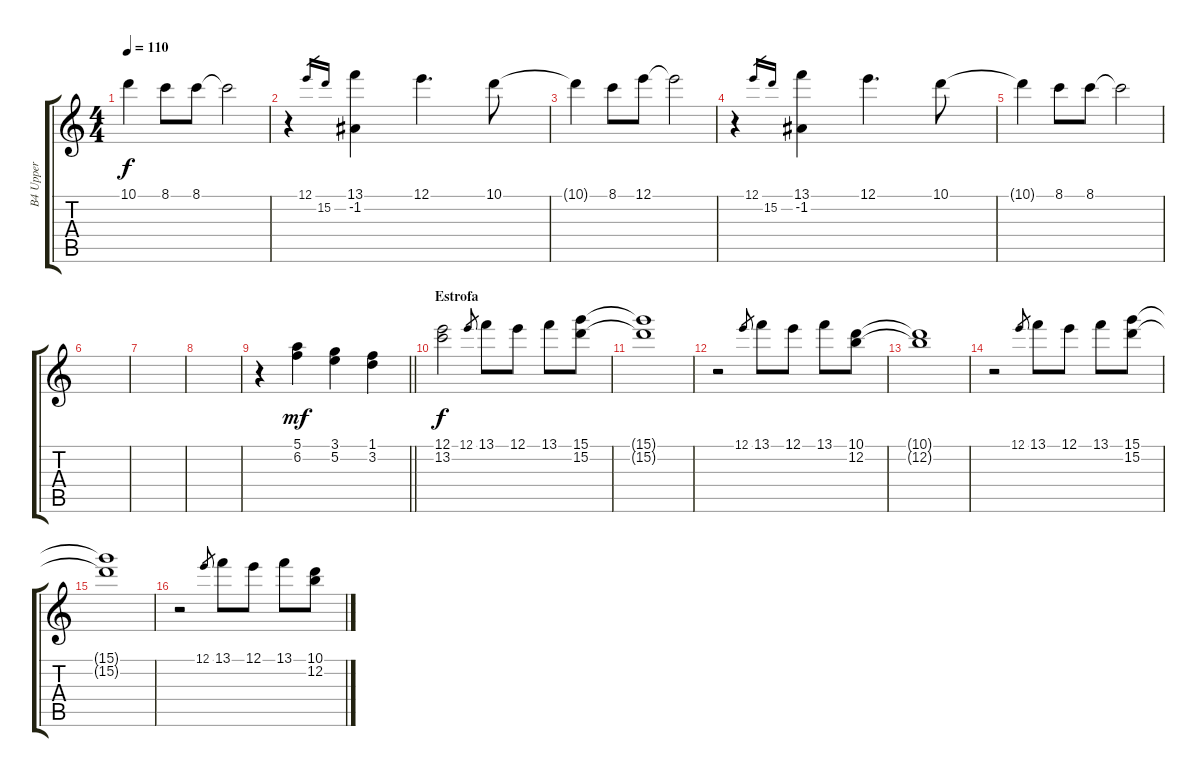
\track ("B4 Upper" "B4 Upper") {instrument rockorgan}
\staff {score tabs}
\tuning (E5 B4 G4 D4 A3 E3) {hide}
\ts (4 4)
\tempo 110
\clef g2
\ks c
10.1{t}.4{dy f} 8.1.8 8.1.8 8.1{t}.2 |
r.4 12.1.16{gr} 15.2.16{gr} (13.1 -1.2).4 12.1.4{d} 10.1.8 |
10.1{t}.4 8.1.8 12.1.8 12.1{t}.2 |
r.4 12.1.16{gr} 15.2.16{gr} (13.1 -1.2).4 12.1.4{d} 10.1.8 |
10.1{t}.4 8.1.8 8.1.8 8.1{t}.2 |
|
|
|
\barLineRight lightlight
r.4 (5.1 6.2).4{dy mf} (3.1 5.2).4 (1.1 3.2).4 |
\section ("" "Estrofa")
(12.1 13.2).2{dy f} 12.1.8{gr} 13.1.8 12.1.8 13.1.8 (15.1 15.2).8 |
(15.1{t} 15.2{t}).1 |
r.2 12.1.8{gr} 13.1.8 12.1.8 13.1.8 (10.1 12.2).8 |
(10.1{t} 12.2{t}).1 |
r.2 12.1.8{gr} 13.1.8 12.1.8 13.1.8 (15.1 15.2).8 |
(15.1{t} 15.2{t}).1 |
r.2 12.1.8{gr} 13.1.8 12.1.8 13.1.8 (10.1 12.2).8
